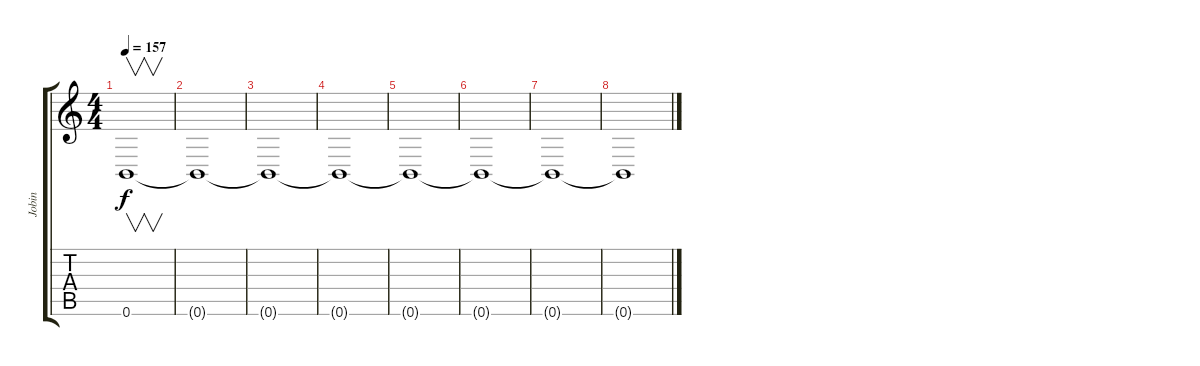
\track ("Jobin" "Jobin") {instrument distortionguitar}
\staff {score tabs}
\tuning (Db4 Ab3 E3 B2 Gb2 B1) {hide}
\ts (4 4)
\tempo 157
\clef g2
\ks c
0.6.1{v dy f} |
0.6{t}.1 |
0.6{t}.1{volume 11} |
0.6{t}.1{volume 0} |
0.6{t}.1 |
0.6{t}.1 |
0.6{t}.1 |
0.6{t}.1
